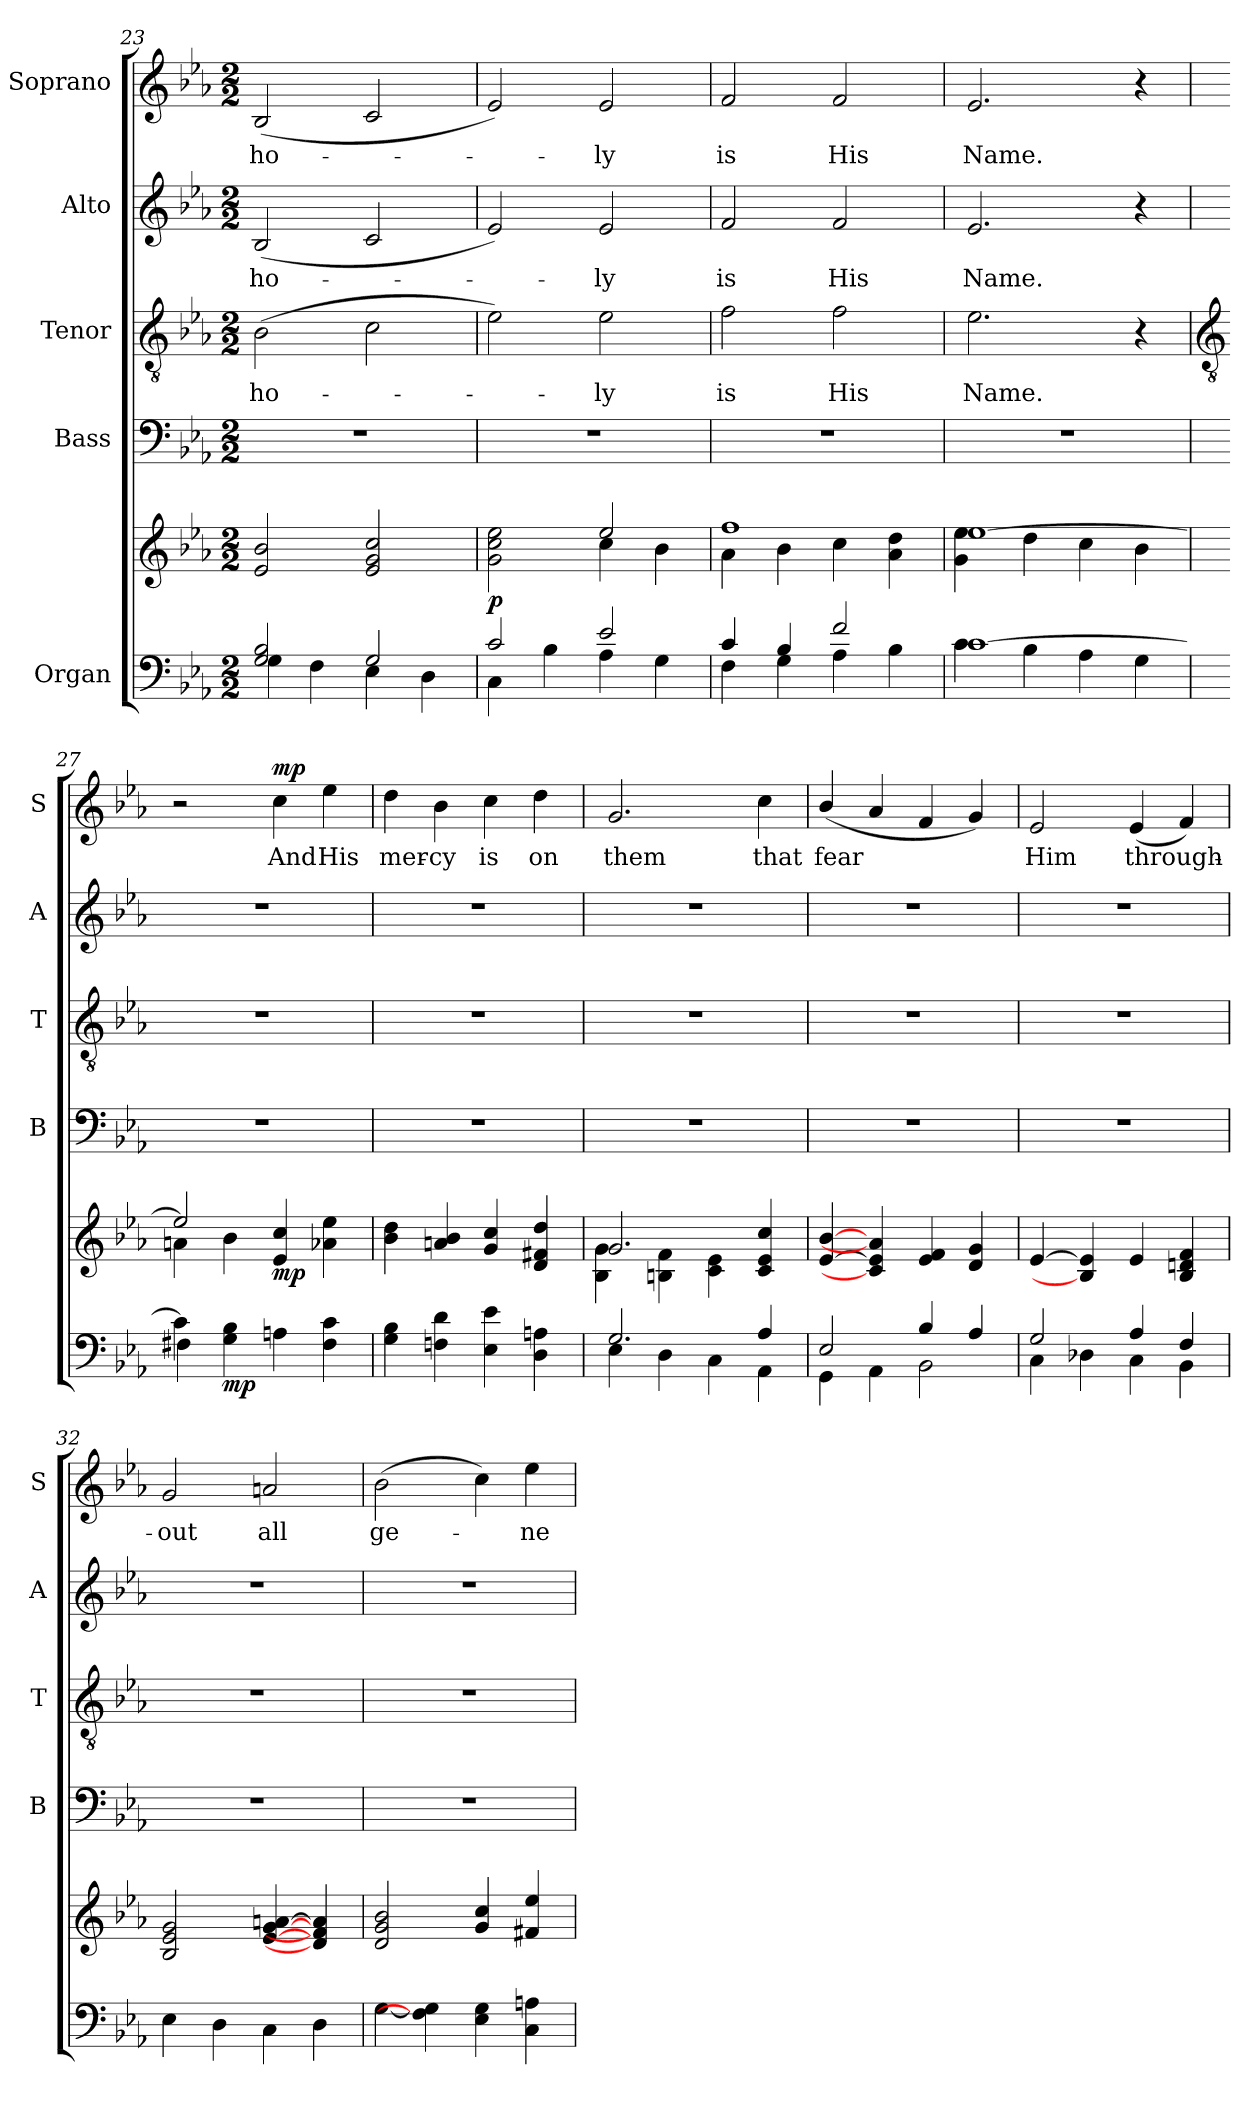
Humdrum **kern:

**kern	**kern	**dynam	**kern	**kern	**text	**kern	**text	**kern	**text	**dynam
*part5	*part5	*part5	*part4	*part3	*part3	*part2	*part2	*part1	*part1	*part1
*staff6	*staff5	*staff5/6	*staff4	*staff3	*staff3	*staff2	*staff2	*staff1	*staff1	*staff1
*I"Organ	*	*	*I"Bass	*I"Tenor	*	*I"Alto	*	*I"Soprano	*	*
*	*	*	*I'B	*I'T	*	*I'A	*	*I'S	*	*
*clefF4	*clefG2	*	*clefF4	*clefGv2	*	*clefG2	*	*clefG2	*	*
*k[b-e-a-]	*k[b-e-a-]	*	*k[b-e-a-]	*k[b-e-a-]	*	*k[b-e-a-]	*	*k[b-e-a-]	*	*
*E-:	*E-:	*	*E-:	*E-:	*	*E-:	*	*E-:	*	*
*M2/2	*M2/2	*	*M2/2	*M2/2	*	*M2/2	*	*M2/2	*	*
=23	=23	=23	=23	=23	=23	=23	=23	=23	=23	=23
*^	*^	*	*	*	*	*	*	*	*	*
!	!	!	!	!	!	!	!LO:LY:b	!	!LO:LY:b	!	!LO:LY:b	!
2G/ 2B-/	4G\	2e-/ 2b-/	1ryy	.	1r	(>2B-	ho-	(<2B-	ho-	(<2B-	ho-	.
.	4F\	.	.	.	.	.	.	.	.	.	.	.
2G/	4E-\	2e-/ 2g/ 2cc/	.	.	.	2c	.	2c	.	2c	.	.
.	4D\	.	.	.	.	.	.	.	.	.	.	.
=24	=24	=24	=24	=24	=24	=24	=24	=24	=24	=24	=24	=24
!	!	!	!	!LO:DY:b	!	!	!	!	!	!	!	!
2c/	4C\	2ryy	2g\ 2cc\ 2ee-\	p	1r	2e-)	.	2e-)	.	2e-)	.	.
.	4B-\	.	.	.	.	.	.	.	.	.	.	.
!	!	!	!	!	!	!	!LO:LY:b	!	!LO:LY:b	!	!LO:LY:b	!
2e-/	4A-\	2ee-/	4cc\	.	.	2e-	ly	2e-	ly	2e-	ly	.
.	4G\	.	4b-\	.	.	.	.	.	.	.	.	.
=25	=25	=25	=25	=25	=25	=25	=25	=25	=25	=25	=25	=25
!	!	!	!	!	!	!	!LO:LY:b	!	!LO:LY:b	!	!LO:LY:b	!
4c/	4F\	1ff/	4a-\	.	1r	2f	is	2f	is	2f	is	.
4B-/	4G\	.	4b-\	.	.	.	.	.	.	.	.	.
!	!	!	!	!	!	!	!LO:LY:b	!	!LO:LY:b	!	!LO:LY:b	!
2f/	4A-\	.	4cc\	.	.	2f	His	2f	His	2f	His	.
.	4B-\	.	4a-\ 4dd\	.	.	.	.	.	.	.	.	.
=26	=26	=26	=26	=26	=26	=26	=26	=26	=26	=26	=26	=26
!	!	!	!	!	!	!	!LO:LY:b	!	!LO:LY:b	!	!LO:LY:b	!
[1c/	4c\	[1ee-/	4g\ 4ee-\	.	1r	2.e-	Name.	2.e-	Name.	2.e-	Name.	.
.	4B-\	.	4dd\	.	.	.	.	.	.	.	.	.
.	4A-\	.	4cc\	.	.	.	.	.	.	.	.	.
.	4G\	.	4b-\	.	.	4r	.	4r	.	4r	.	.
!!LO:LB:g=z
=27	=27	=27	=27	=27	=27	=27	=27	=27	=27	=27	=27	=27
*	*	*	*	*	*	*clefGv2	*	*	*	*	*	*
4c\]	4F#X\	2ee-/]	4an\	.	1r	1r	.	1r	.	2r	.	.
!	!	!	!	!LO:DY:b=2	!	!	!	!	!	!	!	!
2.ryy	4G\ 4B-\	.	4b-\	mp	.	.	.	.	.	.	.	.
!	!	!	!	!LO:DY:b	!	!	!	!	!	!	!LO:LY:b	!LO:DY:b
.	4An\	4e-/ 4cc/	2ryy	mp	.	.	.	.	.	4cc	And	mp
!	!	!	!	!	!	!	!	!	!	!	!LO:LY:b	!
.	4F#\ 4c\	4a-\ 4ee-\	.	.	.	.	.	.	.	4ee-	His	.
=28	=28	=28	=28	=28	=28	=28	=28	=28	=28	=28	=28	=28
!	!	!	!	!	!	!	!	!	!	!	!LO:LY:b	!
1ryy	4G\ 4B-\	4b-\ 4dd\	1ryy	.	1r	1r	.	1r	.	4dd	mer-	.
!	!	!	!	!	!	!	!	!	!	!	!LO:LY:b	!
.	4Fn\ 4d\	4an/ 4b-/	.	.	.	.	.	.	.	4b-	-cy	.
!	!	!	!	!	!	!	!	!	!	!	!LO:LY:b	!
.	4E-\ 4e-\	4g/ 4cc/	.	.	.	.	.	.	.	4cc	is	.
!	!	!	!	!	!	!	!	!	!	!	!LO:LY:b	!
.	4D\ 4An\	4d/ 4f#X/ 4dd/	.	.	.	.	.	.	.	4dd	on	.
=29	=29	=29	=29	=29	=29	=29	=29	=29	=29	=29	=29	=29
!	!	!	!	!LO:DY:b=2	!	!	!	!	!	!	!LO:LY:b	!
!	!	!	!	!LO:DY:n=1:b	!	!	!	!	!	!	!	!
2.G/	4E-\	2.g/	4B-\ 4g\	mp mp	1r	1r	.	1r	.	2.g	them	.
.	4D\	.	4Bn\ 4f\	.	.	.	.	.	.	.	.	.
.	4C\	.	4c\ 4e-\	.	.	.	.	.	.	.	.	.
!	!	!	!	!	!	!	!	!	!	!	!LO:LY:b	!
4A-/	4AA-\	4c/ 4e-/ 4cc/	4ryy	.	.	.	.	.	.	4cc	that	.
=30	=30	=30	=30	=30	=30	=30	=30	=30	=30	=30	=30	=30
!	!	!	!	!	!	!	!	!	!	!	!LO:LY:b	!
2E-/	4GG\	[4e-/ [4b-/	1ryy	.	1r	1r	.	1r	.	(<4b-/	fear	.
.	4AA-\	4c/] 4e-/] 4a-/]	.	.	.	.	.	.	.	4a-	.	.
4B-/	2BB-\	4e-/ 4f/	.	.	.	.	.	.	.	4f	.	.
4A-/	.	4d/ 4g/	.	.	.	.	.	.	.	4g)	.	.
=31	=31	=31	=31	=31	=31	=31	=31	=31	=31	=31	=31	=31
!	!	!	!	!	!	!	!	!	!	!	!LO:LY:b	!
2G/	4C\	[4e-/	1ryy	.	1r	1r	.	1r	.	2e-	Him	.
.	4D-X\	4B-/] 4e-/]	.	.	.	.	.	.	.	.	.	.
!	!	!	!	!	!	!	!	!	!	!	!LO:LY:b	!
4A-/	4C\	4e-/	.	.	.	.	.	.	.	(<4e-	through-	.
4F/	4BB-\	4B-/ 4dn/ 4f/	.	.	.	.	.	.	.	4f)	.	.
=32	=32	=32	=32	=32	=32	=32	=32	=32	=32	=32	=32	=32
!	!	!	!	!	!	!	!	!	!	!	!LO:LY:b	!
1ryy	4E-\	2B-/ 2e-/ 2g/	1ryy	.	1r	1r	.	1r	.	2g	out	.
.	4D\	.	.	.	.	.	.	.	.	.	.	.
!	!	!	!	!	!	!	!	!	!	!	!LO:LY:b	!
.	4C\	[4e-/ [4g/ [4an/	.	.	.	.	.	.	.	2an	all	.
.	4D\	4d/] 4f#/] 4a/]	.	.	.	.	.	.	.	.	.	.
=33	=33	=33	=33	=33	=33	=33	=33	=33	=33	=33	=33	=33
!	!	!	!	!	!	!	!	!	!	!	!LO:LY:b	!
1ryy	[4G\	2d/ 2g/ 2b-/	1ryy	.	1r	1r	.	1r	.	(>2b-	ge-	.
.	4Fn\] 4G\]	.	.	.	.	.	.	.	.	.	.	.
.	4E-\ 4G\	4g/ 4cc/	.	.	.	.	.	.	.	4cc)	.	.
!	!	!	!	!	!	!	!	!	!	!	!LO:LY:b	!
.	4C\ 4An\	4f#X/ 4ee-/	.	.	.	.	.	.	.	4ee-	ne-	.
*v	*v	*	*	*	*	*	*	*	*	*	*	*
*	*v	*v	*	*	*	*	*	*	*	*	*
=	=	=	=	=	=	=	=	=	=	=
*-	*-	*-	*-	*-	*-	*-	*-	*-	*-	*-
